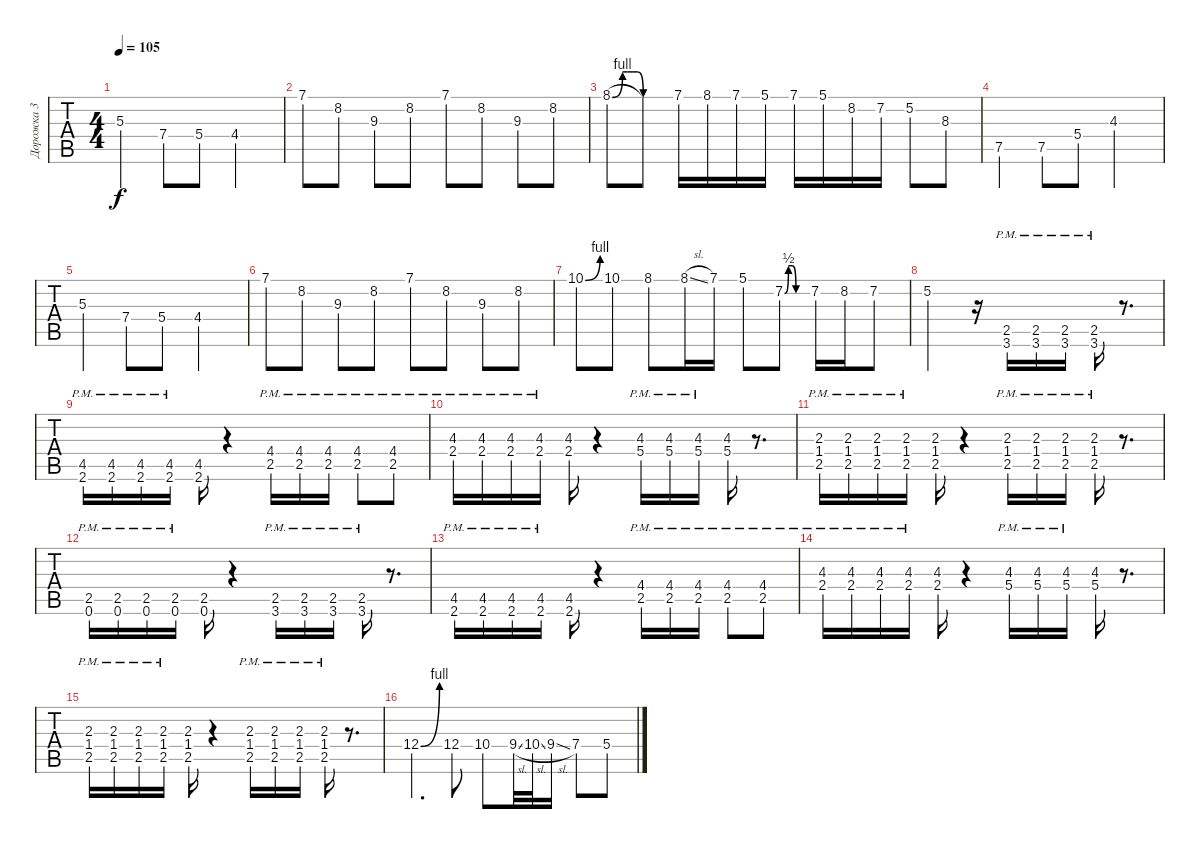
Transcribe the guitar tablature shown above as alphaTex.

\track ("Дорожка 3" "Дорожка 3") {instrument overdrivenguitar}
\staff {tabs}
\tuning (E4 B3 G3 D3 A2 E2) {hide}
\ts (4 4)
\tempo 105
\clef g2
\ks c
5.3.4{dy f} 7.4.8 5.4.8 4.4.2 |
7.1{st}.8 8.2{st}.8 9.3{st}.8 8.2{st}.8 7.1{st}.8 8.2{st}.8 9.3{st}.8 8.2{st}.8 |
8.1{be (custom 0 0 10 4 15 4 20 4 24 4 30 0 37 0 45 0 60 0)}.8 8.1{t}.8 7.1.16 8.1.16 7.1.16 5.1.16 7.1.16 5.1.16 8.2.16 7.2.16 5.2.8 8.3.8 |
7.5.4 7.5.8 5.4.8 4.3.2 |
5.3.4 7.4.8 5.4.8 4.4.2 |
7.1{st}.8 8.2{st}.8 9.3{st}.8 8.2{st}.8 7.1{st}.8 8.2{st}.8 9.3{st}.8 8.2{st}.8 |
10.1{be (bend 0 0 60 4)}.8 10.1{st}.8 8.1{st}.8 8.1{sl}.16 7.1.16 5.1.8 7.2{be (custom 0 0 10 2 20 2 30 0 60 0)}.8 7.2.16 8.2.16 7.2.8 |
5.2.2 r.16 (2.5{pm} 3.6{pm}).16 (2.5{pm} 3.6{pm}).16 (2.5{pm} 3.6{pm}).16 (2.5{pm} 3.6{pm}).16 r.8{d} |
(4.5{pm} 2.6{pm}).16 (4.5{pm} 2.6{pm}).16 (4.5{pm} 2.6{pm}).16 (4.5{pm} 2.6{pm}).16 (4.5 2.6).16 r.4 (4.4{pm} 2.5{pm}).16 (4.4{pm} 2.5{pm}).16 (4.4{pm} 2.5{pm}).16 (4.4{pm} 2.5{pm}).8 (4.4{pm} 2.5{pm}).8 |
(4.3 2.4{pm}).16 (4.3 2.4{pm}).16 (4.3 2.4{pm}).16 (4.3 2.4{pm}).16 (4.3 2.4).16 r.4 (4.3 5.4{pm}).16 (4.3 5.4{pm}).16 (4.3 5.4{pm}).16 (4.3 5.4).16 r.8{d} |
(2.3 1.4{pm} 2.5{pm}).16 (2.3 1.4{pm} 2.5{pm}).16 (2.3 1.4{pm} 2.5{pm}).16 (2.3 1.4{pm} 2.5{pm}).16 (2.3 1.4 2.5).16 r.4 (2.3 1.4{pm} 2.5{pm}).16 (2.3 1.4{pm} 2.5{pm}).16 (2.3 1.4{pm} 2.5{pm}).16 (2.3 1.4{pm} 2.5{pm}).16 r.8{d} |
(2.5{pm} 0.6{pm}).16 (2.5{pm} 0.6{pm}).16 (2.5{pm} 0.6{pm}).16 (2.5{pm} 0.6{pm}).16 (2.5 0.6).16 r.4 (2.5{pm} 3.6{pm}).16 (2.5{pm} 3.6{pm}).16 (2.5{pm} 3.6{pm}).16 (2.5{pm} 3.6{pm}).16 r.8{d} |
(4.5{pm} 2.6{pm}).16 (4.5{pm} 2.6{pm}).16 (4.5{pm} 2.6{pm}).16 (4.5{pm} 2.6{pm}).16 (4.5 2.6).16 r.4 (4.4{pm} 2.5{pm}).16 (4.4{pm} 2.5{pm}).16 (4.4{pm} 2.5{pm}).16 (4.4{pm} 2.5{pm}).8 (4.4{pm} 2.5{pm}).8 |
(4.3 2.4{pm}).16 (4.3 2.4{pm}).16 (4.3 2.4{pm}).16 (4.3 2.4{pm}).16 (4.3 2.4).16 r.4 (4.3 5.4{pm}).16 (4.3 5.4{pm}).16 (4.3 5.4{pm}).16 (4.3 5.4).16 r.8{d} |
(2.3 1.4{pm} 2.5{pm}).16 (2.3 1.4{pm} 2.5{pm}).16 (2.3 1.4{pm} 2.5{pm}).16 (2.3 1.4{pm} 2.5{pm}).16 (2.3 1.4 2.5).16 r.4 (2.3 1.4{pm} 2.5{pm}).16 (2.3 1.4{pm} 2.5{pm}).16 (2.3 1.4{pm} 2.5{pm}).16 (2.3 1.4{pm} 2.5{pm}).16 r.8{d} |
12.4{be (bend 0 0 60 4)}.4{d} 12.4.8 10.4.8 9.4{sl}.32 10.4{sl}.32 9.4{sl}.16 7.4.8 5.4.8
